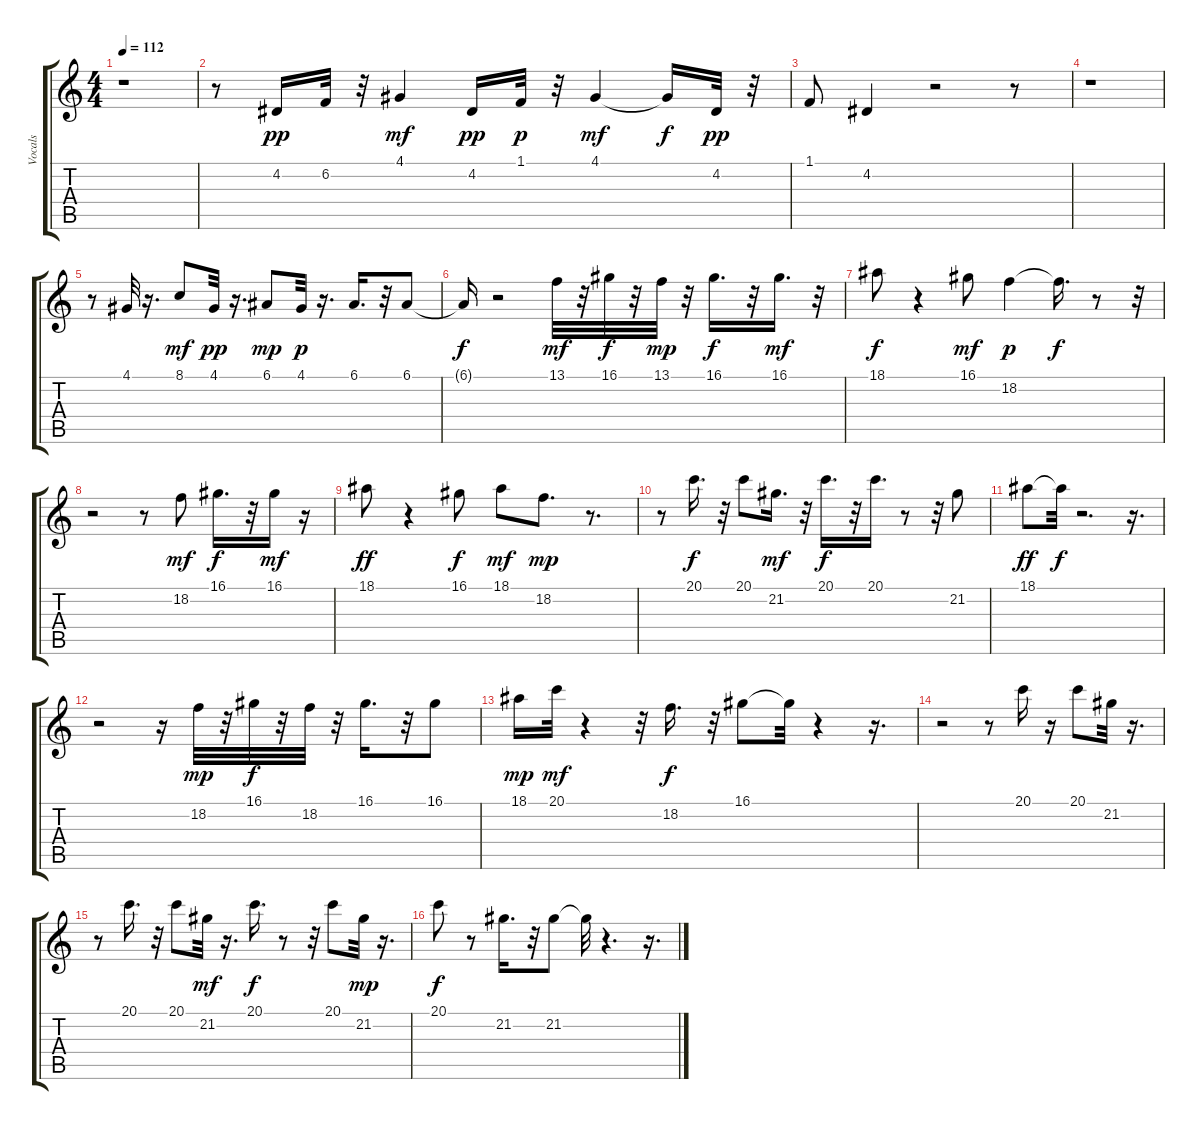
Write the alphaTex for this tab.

\track ("Vocals" "Vocals") {instrument lead8bassandlead}
\staff {score tabs}
\tuning (E4 B3 G3 D3 A2 E2) {hide}
\ts (4 4)
\tempo 112
\clef g2
\ks c
r.1{dy f} |
r.8 4.2.16{dy pp} 6.2.32 r.32 4.1.4{dy mf} 4.2.16{dy pp} 1.1.32{dy p} r.32 4.1.4{dy mf} 4.1{t}.16{dy f} 4.2.32{dy pp} r.32 |
1.1.8 4.2.4 r.2 r.8 |
r.1 |
r.8 4.1.32 r.16{d} 8.1.8{dy mf} 4.1.32{dy pp} r.16{d} 6.1.8{dy mp} 4.1.32{dy p} r.16{d} 6.1.16{d} r.32 6.1.8 |
6.1{t}.16{dy f} r.2 13.1.32{dy mf} r.32 16.1.32{dy f} r.32 13.1.32{dy mp} r.32 16.1.16{d dy f} r.32 16.1.16{d dy mf} r.32 |
18.1.8{dy f} r.4 16.1.8{dy mf} 18.2.4{dy p} 18.2{t}.16{d dy f} r.8 r.32 |
r.2 r.8 18.2.8{dy mf} 16.1.16{d dy f} r.32 16.1.16{dy mf} r.16 |
18.1.8{dy ff} r.4 16.1.8{dy f} 18.1.8{dy mf} 18.2.8{d dy mp} r.8{d} |
r.8 20.1.16{d dy f} r.32 20.1.8 21.2.16{d dy mf} r.32 20.1.16{d dy f} r.32 20.1.16{d} r.8 r.32 21.2.8 |
18.1.8{dy ff} 18.1{t}.32{dy f} r.2{d} r.16{d} |
r.2 r.16 18.2.32{dy mp} r.32 16.1.32{dy f} r.32 18.2.32 r.32 16.1.16{d} r.32 16.1.8 |
18.1.16{dy mp} 20.1.32{dy mf} r.4 r.32 18.2.16{d dy f} r.32 16.1.8 16.1{t}.32 r.4 r.16{d} |
r.2 r.8 20.1.16 r.16 20.1.8 21.2.32 r.16{d} |
r.8 20.1.16{d} r.32 20.1.8 21.2.32{dy mf} r.16{d} 20.1.16{d dy f} r.8 r.32 20.1.8 21.2.32{dy mp} r.16{d} |
20.1.8{dy f} r.8 21.2.16{d} r.32 21.2.8 21.2{t}.32 r.4{d} r.16{d}
